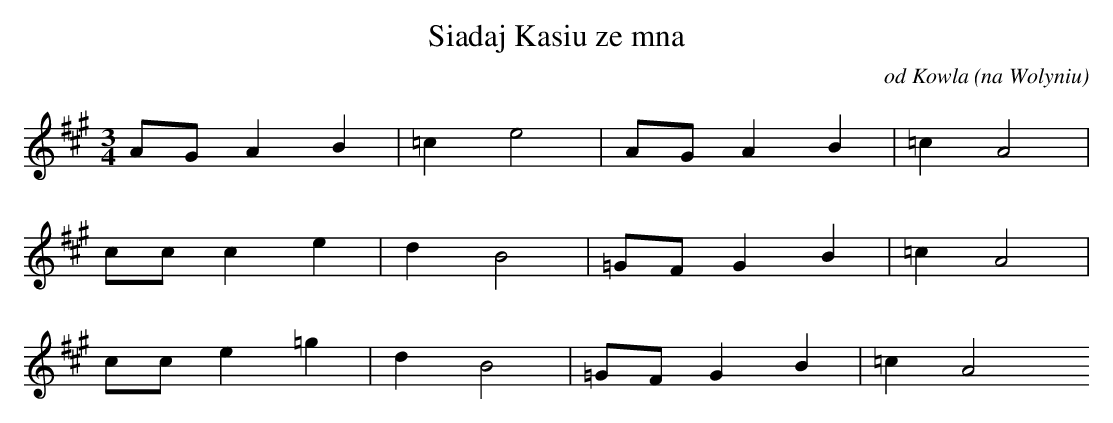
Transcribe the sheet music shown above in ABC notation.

X:1
T: Siadaj Kasiu ze mna
O: od Kowla (na Wolyniu)
M: 3/4
L: 1/8
K: A
AGA2B2 | =c2e4 | AGA2B2 | =c2A4 |
ccc2e2 | d2B4 | =GFG2B2 | =c2A4 |
cce2=g2 | d2B4 | =GFG2B2 | =c2A4
